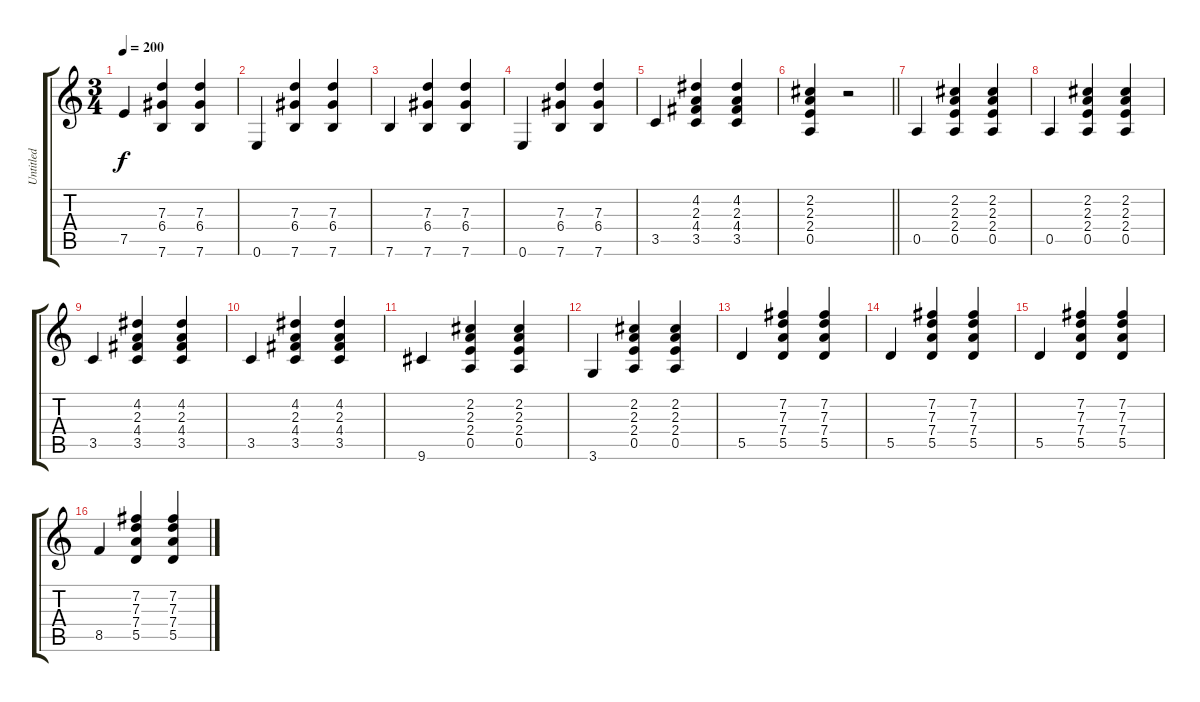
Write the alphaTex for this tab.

\track ("Untitled" "Untitled") {instrument acousticguitarnylon}
\staff {score tabs}
\tuning (E4 B3 G3 D3 A2 E2) {hide}
\ts (3 4)
\tempo 200
\clef g2
\ks c
7.5.4{dy f} (7.3 6.4 7.6).4 (7.3 6.4 7.6).4 |
0.6.4 (7.3 6.4 7.6).4 (7.3 6.4 7.6).4 |
7.6.4 (7.3 6.4 7.6).4 (7.3 6.4 7.6).4 |
0.6.4 (7.3 6.4 7.6).4 (7.3 6.4 7.6).4 |
3.5.4 (4.2 2.3 4.4 3.5).4 (4.2 2.3 4.4 3.5).4 |
\barLineRight lightlight
(2.2 2.3 2.4 0.5).4 r.2 |
0.5.4 (2.2 2.3 2.4 0.5).4 (2.2 2.3 2.4 0.5).4 |
0.5.4 (2.2 2.3 2.4 0.5).4 (2.2 2.3 2.4 0.5).4 |
3.5.4 (4.2 2.3 4.4 3.5).4 (4.2 2.3 4.4 3.5).4 |
3.5.4 (4.2 2.3 4.4 3.5).4 (4.2 2.3 4.4 3.5).4 |
9.6.4 (2.2 2.3 2.4 0.5).4 (2.2 2.3 2.4 0.5).4 |
3.6.4 (2.2 2.3 2.4 0.5).4 (2.2 2.3 2.4 0.5).4 |
5.5.4 (7.2 7.3 7.4 5.5).4 (7.2 7.3 7.4 5.5).4 |
5.5.4 (7.2 7.3 7.4 5.5).4 (7.2 7.3 7.4 5.5).4 |
5.5.4 (7.2 7.3 7.4 5.5).4 (7.2 7.3 7.4 5.5).4 |
8.5.4 (7.2 7.3 7.4 5.5).4 (7.2 7.3 7.4 5.5).4
